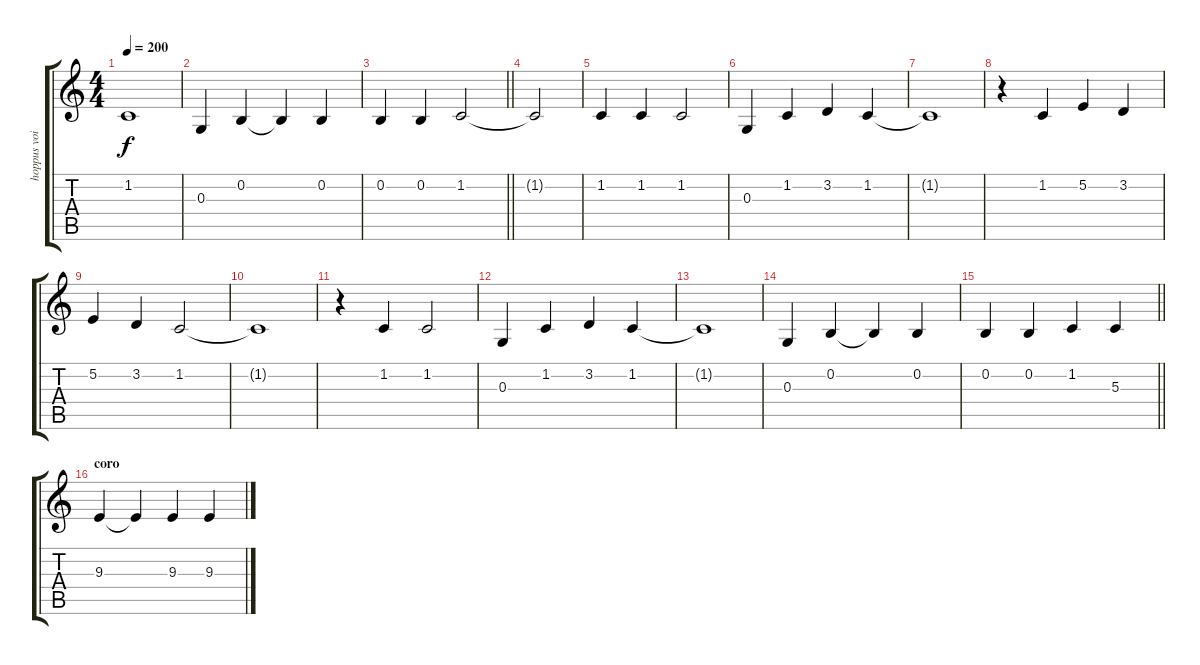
\track ("hoppus voice" "hoppus voi") {instrument tenorsax}
\staff {score tabs}
\tuning (E4 B3 G3 D3 A2 E2) {hide}
\ts (4 4)
\tempo 200
\clef g2
\ks c
1.2{t}.1{dy f} |
0.3.4 0.2.4 0.2{t}.4 0.2.4 |
\barLineRight lightlight
0.2.4 0.2.4 1.2.2 |
1.2{t}.2 |
1.2.4 1.2.4 1.2.2 |
0.3.4 1.2.4 3.2.4 1.2.4 |
1.2{t}.1 |
r.4 1.2.4 5.2.4 3.2.4 |
5.2.4 3.2.4 1.2.2 |
1.2{t}.1 |
r.4 1.2.4 1.2.2 |
0.3.4 1.2.4 3.2.4 1.2.4 |
1.2{t}.1 |
0.3.4 0.2.4 0.2{t}.4 0.2.4 |
\barLineRight lightlight
0.2.4 0.2.4 1.2.4 5.3.4 |
\section ("" "coro")
9.3.4 9.3{t}.4 9.3.4 9.3.4
